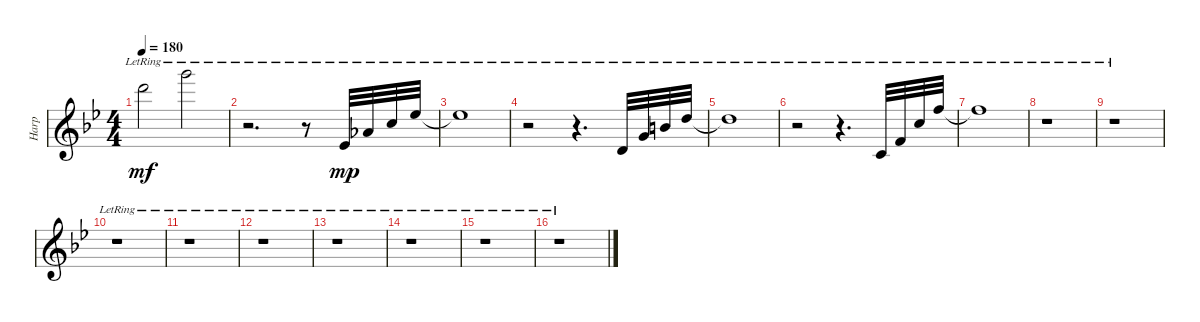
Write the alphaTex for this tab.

\track ("Harp" "Harp") {instrument orchestralharp}
\staff {score}
\tuning (E4 B3 G3 D3 A2 E2 B1) {hide}
\ts (4 4)
\tempo 180
\clef g2
\ks bb
22.1{lr}.2{dy mf} 27.1{lr}.2 |
r.2{d} r.8 4.2{lr}.32{dy mp} 4.1{lr}.32 8.1{lr}.32 11.1{lr}.32 |
11.1{lr t}.1 |
r.2 r.4{d} 3.2{lr}.32 3.1{lr}.32 7.1{lr}.32 10.1{lr}.32 |
10.1{lr t}.1 |
r.2 r.4{d} 1.2{lr}.32 1.1{lr}.32 8.1{lr}.32 13.1{lr}.32 |
13.1{lr t}.1 |
r.1 |
r.1 |
r.1 |
r.1 |
r.1 |
r.1 |
r.1 |
r.1 |
r.1
